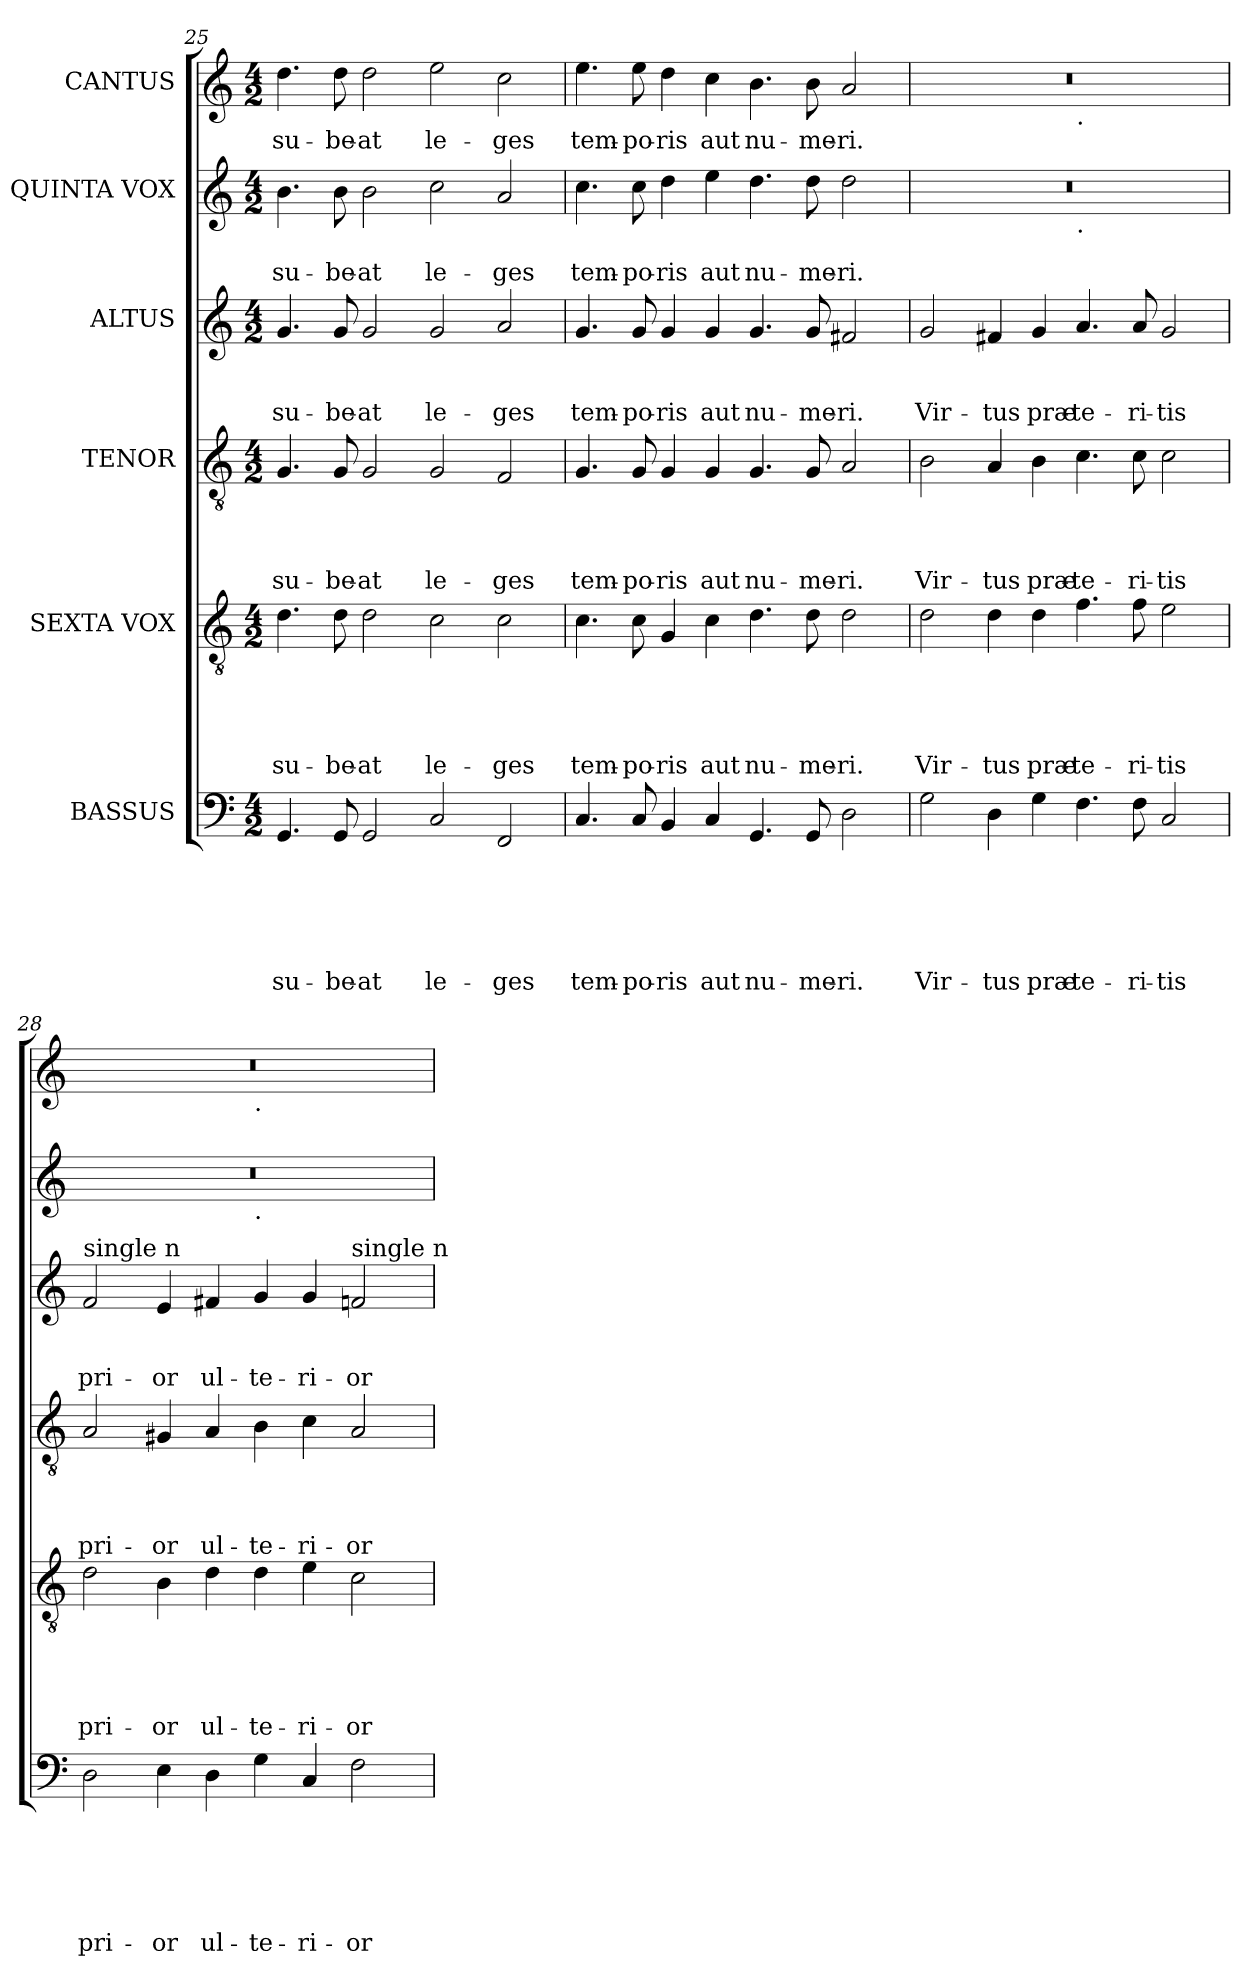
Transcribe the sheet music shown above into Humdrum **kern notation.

**kern	**text	**text	**text	**text	**text	**text	**kern	**text	**text	**text	**text	**text	**kern	**text	**text	**text	**text	**kern	**text	**text	**text	**kern	**text	**text	**kern	**text
*part6	*part6	*part6	*part6	*part6	*part6	*part6	*part5	*part5	*part5	*part5	*part5	*part5	*part4	*part4	*part4	*part4	*part4	*part3	*part3	*part3	*part3	*part2	*part2	*part2	*part1	*part1
*staff6	*staff6	*staff6	*staff6	*staff6	*staff6	*staff6	*staff5	*staff5	*staff5	*staff5	*staff5	*staff5	*staff4	*staff4	*staff4	*staff4	*staff4	*staff3	*staff3	*staff3	*staff3	*staff2	*staff2	*staff2	*staff1	*staff1
*I"BASSUS	*	*	*	*	*	*	*I"SEXTA VOX	*	*	*	*	*	*I"TENOR	*	*	*	*	*I"ALTUS	*	*	*	*I"QUINTA VOX	*	*	*I"CANTUS	*
*clefF4	*	*	*	*	*	*	*clefGv2	*	*	*	*	*	*clefGv2	*	*	*	*	*clefG2	*	*	*	*clefG2	*	*	*clefG2	*
*k[]	*	*	*	*	*	*	*k[]	*	*	*	*	*	*k[]	*	*	*	*	*k[]	*	*	*	*k[]	*	*	*k[]	*
*C:	*	*	*	*	*	*	*C:	*	*	*	*	*	*C:	*	*	*	*	*C:	*	*	*	*C:	*	*	*C:	*
*M4/2	*	*	*	*	*	*	*M4/2	*	*	*	*	*	*M4/2	*	*	*	*	*M4/2	*	*	*	*M4/2	*	*	*M4/2	*
=25	=25	=25	=25	=25	=25	=25	=25	=25	=25	=25	=25	=25	=25	=25	=25	=25	=25	=25	=25	=25	=25	=25	=25	=25	=25	=25
!	!	!	!	!	!	!LO:LY:b:rj	!	!	!	!	!	!LO:LY:b:rj	!	!	!	!	!LO:LY:b	!	!	!	!LO:LY:b	!	!	!LO:LY:b	!	!LO:LY:b
4.GG/	.	.	.	.	.	su-	4.d\	.	.	.	.	su-	4.G/	.	.	.	su-	4.g/	.	.	su-	4.b\	.	su-	4.dd\	su-
!	!	!	!	!	!	!LO:LY:b:rj	!	!	!	!	!	!LO:LY:b:rj	!	!	!	!	!LO:LY:b	!	!	!	!LO:LY:b	!	!	!LO:LY:b	!	!LO:LY:b
8GG/	.	.	.	.	.	-be-	8d\	.	.	.	.	-be-	8G/	.	.	.	-be-	8g/	.	.	-be-	8b\	.	-be-	8dd\	-be-
!	!	!	!	!	!	!LO:LY:b:rj	!	!	!	!	!	!LO:LY:b:rj	!	!	!	!	!LO:LY:b	!	!	!	!LO:LY:b	!	!	!LO:LY:b	!	!LO:LY:b
2GG/	.	.	.	.	.	-at	2d\	.	.	.	.	-at	2G/	.	.	.	-at	2g/	.	.	-at	2b\	.	-at	2dd\	-at
!	!	!	!	!	!	!LO:LY:b:rj	!	!	!	!	!	!LO:LY:b:rj	!	!	!	!	!LO:LY:b	!	!	!	!LO:LY:b	!	!	!LO:LY:b	!	!LO:LY:b
2C/	.	.	.	.	.	le-	2c\	.	.	.	.	le-	2G/	.	.	.	le-	2g/	.	.	le-	2cc\	.	le-	2ee\	le-
!	!	!	!	!	!	!LO:LY:b:rj	!	!	!	!	!	!LO:LY:b:rj	!	!	!	!	!LO:LY:b	!	!	!	!LO:LY:b	!	!	!LO:LY:b	!	!LO:LY:b
2FF/	.	.	.	.	.	-ges	2c\	.	.	.	.	-ges	2F/	.	.	.	-ges	2a/	.	.	-ges	2a/	.	-ges	2cc\	-ges
=26	=26	=26	=26	=26	=26	=26	=26	=26	=26	=26	=26	=26	=26	=26	=26	=26	=26	=26	=26	=26	=26	=26	=26	=26	=26	=26
!	!	!	!	!	!	!LO:LY:b:rj	!	!	!	!	!	!LO:LY:b:rj	!	!	!	!	!LO:LY:b	!	!	!	!LO:LY:b	!	!	!LO:LY:b	!	!LO:LY:b
4.C/	.	.	.	.	.	tem-	4.c\	.	.	.	.	tem-	4.G/	.	.	.	tem-	4.g/	.	.	tem-	4.cc\	.	tem-	4.ee\	tem-
!	!	!	!	!	!	!LO:LY:b:rj	!	!	!	!	!	!LO:LY:b:rj	!	!	!	!	!LO:LY:b	!	!	!	!LO:LY:b	!	!	!LO:LY:b	!	!LO:LY:b
8C/	.	.	.	.	.	-po-	8c\	.	.	.	.	-po-	8G/	.	.	.	-po-	8g/	.	.	-po-	8cc\	.	-po-	8ee\	-po-
!	!	!	!	!	!	!LO:LY:b:rj	!	!	!	!	!	!LO:LY:b:rj	!	!	!	!	!LO:LY:b	!	!	!	!LO:LY:b	!	!	!LO:LY:b	!	!LO:LY:b
4BB/	.	.	.	.	.	-ris	4G/	.	.	.	.	-ris	4G/	.	.	.	-ris	4g/	.	.	-ris	4dd\	.	-ris	4dd\	-ris
!	!	!	!	!	!	!LO:LY:b:rj	!	!	!	!	!	!LO:LY:b:rj	!	!	!	!	!LO:LY:b	!	!	!	!LO:LY:b	!	!	!LO:LY:b	!	!LO:LY:b
4C/	.	.	.	.	.	aut	4c\	.	.	.	.	aut	4G/	.	.	.	aut	4g/	.	.	aut	4ee\	.	aut	4cc\	aut
!	!	!	!	!	!	!LO:LY:b:rj	!	!	!	!	!	!LO:LY:b:rj	!	!	!	!	!LO:LY:b	!	!	!	!LO:LY:b	!	!	!LO:LY:b	!	!LO:LY:b
4.GG/	.	.	.	.	.	nu-	4.d\	.	.	.	.	nu-	4.G/	.	.	.	nu-	4.g/	.	.	nu-	4.dd\	.	nu-	4.b\	nu-
!	!	!	!	!	!	!LO:LY:b:rj	!	!	!	!	!	!LO:LY:b:rj	!	!	!	!	!LO:LY:b	!	!	!	!LO:LY:b	!	!	!LO:LY:b	!	!LO:LY:b
8GG/	.	.	.	.	.	-me-	8d\	.	.	.	.	-me-	8G/	.	.	.	-me-	8g/	.	.	-me-	8dd\	.	-me-	8b\	-me-
!	!	!	!	!	!	!LO:LY:b:rj	!	!	!	!	!	!LO:LY:b:rj	!	!	!	!	!LO:LY:b	!	!	!	!LO:LY:b	!	!	!LO:LY:b	!	!LO:LY:b
2D\	.	.	.	.	.	-ri.	2d\	.	.	.	.	-ri.	2A/	.	.	.	-ri.	2f#X/	.	.	-ri.	2dd\	.	-ri.	2a/	-ri.
!!LO:PB:g=z
=27	=27	=27	=27	=27	=27	=27	=27	=27	=27	=27	=27	=27	=27	=27	=27	=27	=27	=27	=27	=27	=27	=27	=27	=27	=27	=27
!	!	!	!	!	!	!LO:LY:b:rj	!	!	!	!	!	!LO:LY:b:rj	!	!	!	!	!LO:LY:b	!	!	!	!LO:LY:b	!	!	!	!	!
*	*	*	*	*	*	*	*	*	*	*	*	*	*	*	*	*	*	*	*	*	*	*^	*	*	*^	*
2G\	.	.	.	.	.	Vir-	2d\	.	.	.	.	Vir-	2B\	.	.	.	Vir-	2g/	.	.	Vir-	0r	1ryy	.	.	0r	1ryy	.
!	!	!	!	!	!	!LO:LY:b:rj	!	!	!	!	!	!LO:LY:b:rj	!	!	!	!	!LO:LY:b	!	!	!	!LO:LY:b	!	!	!	!	!	!	!
4D\	.	.	.	.	.	-tus	4d\	.	.	.	.	-tus	4A/	.	.	.	-tus	4f#X/	.	.	-tus	.	.	.	.	.	.	.
!	!	!	!	!	!	!LO:LY:b:rj	!	!	!	!	!	!LO:LY:b:rj	!	!	!	!	!LO:LY:b	!	!	!	!LO:LY:b	!	!	!	!	!	!	!
4G\	.	.	.	.	.	præ-	4d\	.	.	.	.	præ-	4B\	.	.	.	præ-	4g/	.	.	præ-	.	.	.	.	.	.	.
!	!	!	!	!	!	!	!	!	!	!	!	!	!	!	!	!	!	!	!	!	!	!	!	!	!	!	!LO:TX:b:t=.	!
!	!	!	!	!	!	!	!	!	!	!	!	!	!	!	!	!	!	!	!	!	!	!	!LO:TX:b:t=.	!	!	!	!	!
!	!	!	!	!	!	!LO:LY:b:rj	!	!	!	!	!	!LO:LY:b:rj	!	!	!	!	!LO:LY:b	!	!	!	!LO:LY:b	!	!	!	!	!	!	!
4.F\	.	.	.	.	.	-te-	4.f\	.	.	.	.	-te-	4.c\	.	.	.	-te-	4.a/	.	.	-te-	.	1ryy	.	.	.	1ryy	.
!	!	!	!	!	!	!LO:LY:b:rj	!	!	!	!	!	!LO:LY:b:rj	!	!	!	!	!LO:LY:b	!	!	!	!LO:LY:b	!	!	!	!	!	!	!
8F\	.	.	.	.	.	-ri-	8f\	.	.	.	.	-ri-	8c\	.	.	.	-ri-	8a/	.	.	-ri-	.	.	.	.	.	.	.
!	!	!	!	!	!	!LO:LY:b:rj	!	!	!	!	!	!LO:LY:b:rj	!	!	!	!	!LO:LY:b	!	!	!	!LO:LY:b	!	!	!	!	!	!	!
2C/	.	.	.	.	.	-tis	2e\	.	.	.	.	-tis	2c\	.	.	.	-tis	2g/	.	.	-tis	.	.	.	.	.	.	.
=28	=28	=28	=28	=28	=28	=28	=28	=28	=28	=28	=28	=28	=28	=28	=28	=28	=28	=28	=28	=28	=28	=28	=28	=28	=28	=28	=28	=28
!	!	!	!	!	!	!	!	!	!	!	!	!	!	!	!	!	!	!LO:TX:a:t=single n	!	!	!	!	!	!	!	!	!	!
!	!	!	!	!	!	!LO:LY:b:rj	!	!	!	!	!	!LO:LY:b:rj	!	!	!	!	!LO:LY:b	!	!	!	!LO:LY:b	!	!	!	!	!	!	!
2D\	.	.	.	.	.	pri-	2d\	.	.	.	.	pri-	2A/	.	.	.	pri-	2f/	.	.	pri-	0r	1ryy	.	.	0r	1ryy	.
!	!	!	!	!	!	!LO:LY:b:rj	!	!	!	!	!	!LO:LY:b:rj	!	!	!	!	!LO:LY:b	!	!	!	!LO:LY:b	!	!	!	!	!	!	!
4E\	.	.	.	.	.	-or	4B\	.	.	.	.	-or	4G#X/	.	.	.	-or	4e/	.	.	-or	.	.	.	.	.	.	.
!	!	!	!	!	!	!LO:LY:b:rj	!	!	!	!	!	!LO:LY:b:rj	!	!	!	!	!LO:LY:b	!	!	!	!LO:LY:b	!	!	!	!	!	!	!
4D\	.	.	.	.	.	ul-	4d\	.	.	.	.	ul-	4A/	.	.	.	ul-	4f#X/	.	.	ul-	.	.	.	.	.	.	.
!	!	!	!	!	!	!	!	!	!	!	!	!	!	!	!	!	!	!	!	!	!	!	!	!	!	!	!LO:TX:b:t=.	!
!	!	!	!	!	!	!	!	!	!	!	!	!	!	!	!	!	!	!	!	!	!	!	!LO:TX:b:t=.	!	!	!	!	!
!	!	!	!	!	!	!LO:LY:b:rj	!	!	!	!	!	!LO:LY:b:rj	!	!	!	!	!LO:LY:b	!	!	!	!LO:LY:b	!	!	!	!	!	!	!
4G\	.	.	.	.	.	-te-	4d\	.	.	.	.	-te-	4B\	.	.	.	-te-	4g/	.	.	-te-	.	1ryy	.	.	.	1ryy	.
!	!	!	!	!	!	!LO:LY:b:rj	!	!	!	!	!	!LO:LY:b:rj	!	!	!	!	!LO:LY:b	!	!	!	!LO:LY:b	!	!	!	!	!	!	!
4C/	.	.	.	.	.	-ri-	4e\	.	.	.	.	-ri-	4c\	.	.	.	-ri-	4g/	.	.	-ri-	.	.	.	.	.	.	.
!	!	!	!	!	!	!	!	!	!	!	!	!	!	!	!	!	!	!LO:TX:a:t=single n	!	!	!	!	!	!	!	!	!	!
!	!	!	!	!	!	!LO:LY:b:rj	!	!	!	!	!	!LO:LY:b:rj	!	!	!	!	!LO:LY:b	!	!	!	!LO:LY:b	!	!	!	!	!	!	!
2F\	.	.	.	.	.	-or-	2c\	.	.	.	.	-or-	2A/	.	.	.	-or-	2f/	.	.	-or-	.	.	.	.	.	.	.
*	*	*	*	*	*	*	*	*	*	*	*	*	*	*	*	*	*	*	*	*	*	*v	*v	*	*	*	*	*
*	*	*	*	*	*	*	*	*	*	*	*	*	*	*	*	*	*	*	*	*	*	*	*	*	*v	*v	*
=	=	=	=	=	=	=	=	=	=	=	=	=	=	=	=	=	=	=	=	=	=	=	=	=	=	=
*-	*-	*-	*-	*-	*-	*-	*-	*-	*-	*-	*-	*-	*-	*-	*-	*-	*-	*-	*-	*-	*-	*-	*-	*-	*-	*-
